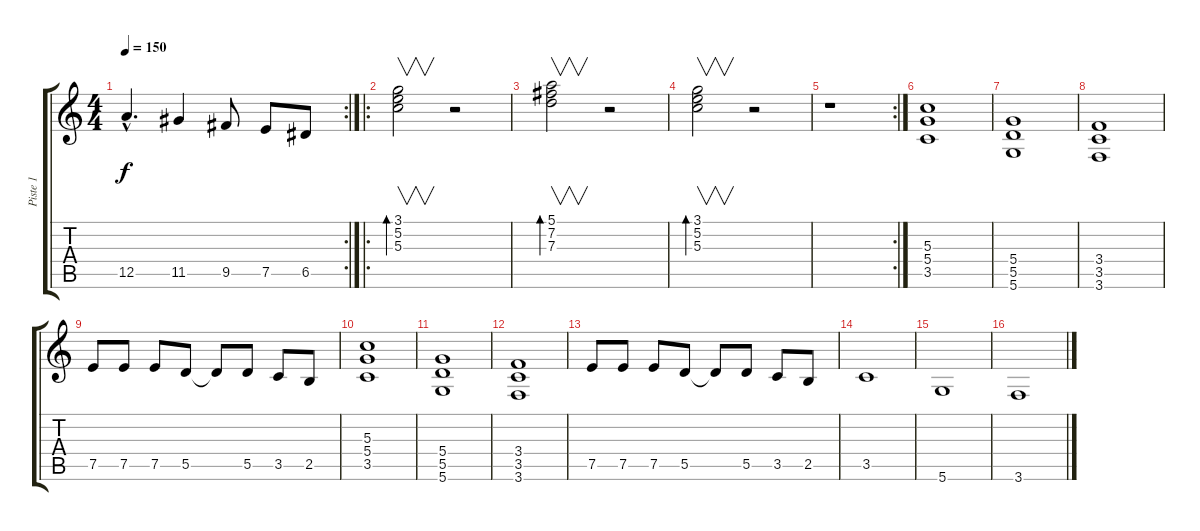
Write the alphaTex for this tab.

\track ("Piste 1" "Piste 1") {instrument distortionguitar}
\staff {score tabs}
\tuning (E4 B3 G3 D3 A2 D2) {hide}
\rc 2
\ts (4 4)
\tempo 150
\clef g2
\ks c
12.5{hac}.4{d dy f} 11.5.4 9.5.8 7.5.8 6.5.8 |
\ro
(3.1 5.2 5.3).2{v bd 480} r.2 |
(5.1 7.2 7.3).2{v bd 480} r.2 |
(3.1 5.2 5.3).2{v bd 480} r.2 |
\rc 2
r.1 |
(5.3 5.4 3.5).1{instrument distortionguitar} |
(5.4 5.5 5.6).1 |
(3.4 3.5 3.6).1 |
7.5.8 7.5.8 7.5.8 5.5.8 5.5{t}.8 5.5.8 3.5.8 2.5.8 |
(5.3 5.4 3.5).1 |
(5.4 5.5 5.6).1 |
(3.4 3.5 3.6).1 |
7.5.8 7.5.8 7.5.8 5.5.8 5.5{t}.8 5.5.8 3.5.8 2.5.8 |
3.5.1 |
5.6.1 |
3.6.1
